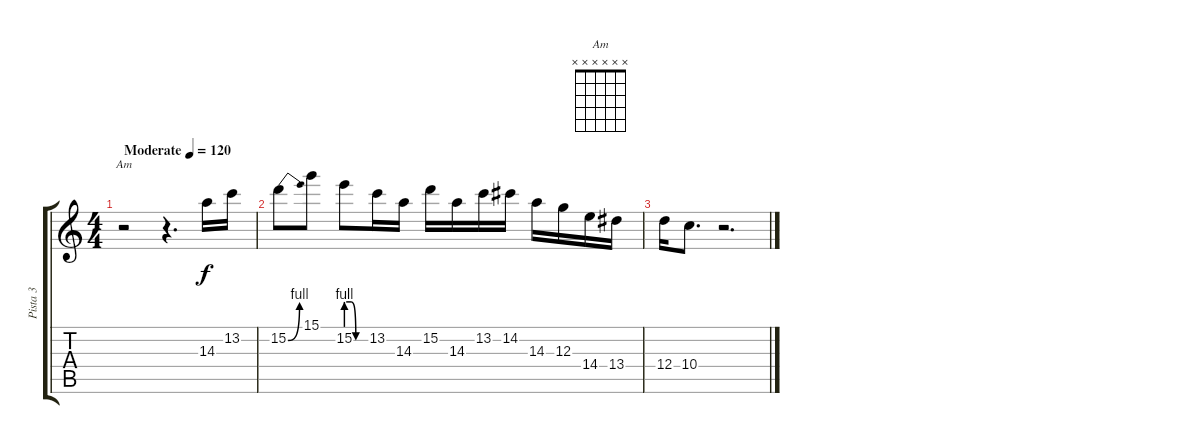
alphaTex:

\track ("Pista 3" "Pista 3") {mute instrument acousticguitarsteel}
\staff {score tabs}
\tuning (E4 B3 G3 D3 A2 E2) {hide}
\chord ("Am" x x x x x x)
\ts (4 4)
\tempo (120 "Moderate")
\clef g2
\ks c
r.2{ch "Am" dy f instrument acousticguitarsteel} r.4{d} 14.3.16 13.2.16 |
15.2{be (bend 0 0 60 4)}.8 15.1.8 15.2{be (custom 0 4 15 4 30 0 60 0)}.8 13.2.16 14.3.16 15.2.16 14.3.16 13.2.16 14.2.16 14.3.16 12.3.16 14.4.16 13.4.16 |
12.4.16 10.4.8{d} r.2{d}
